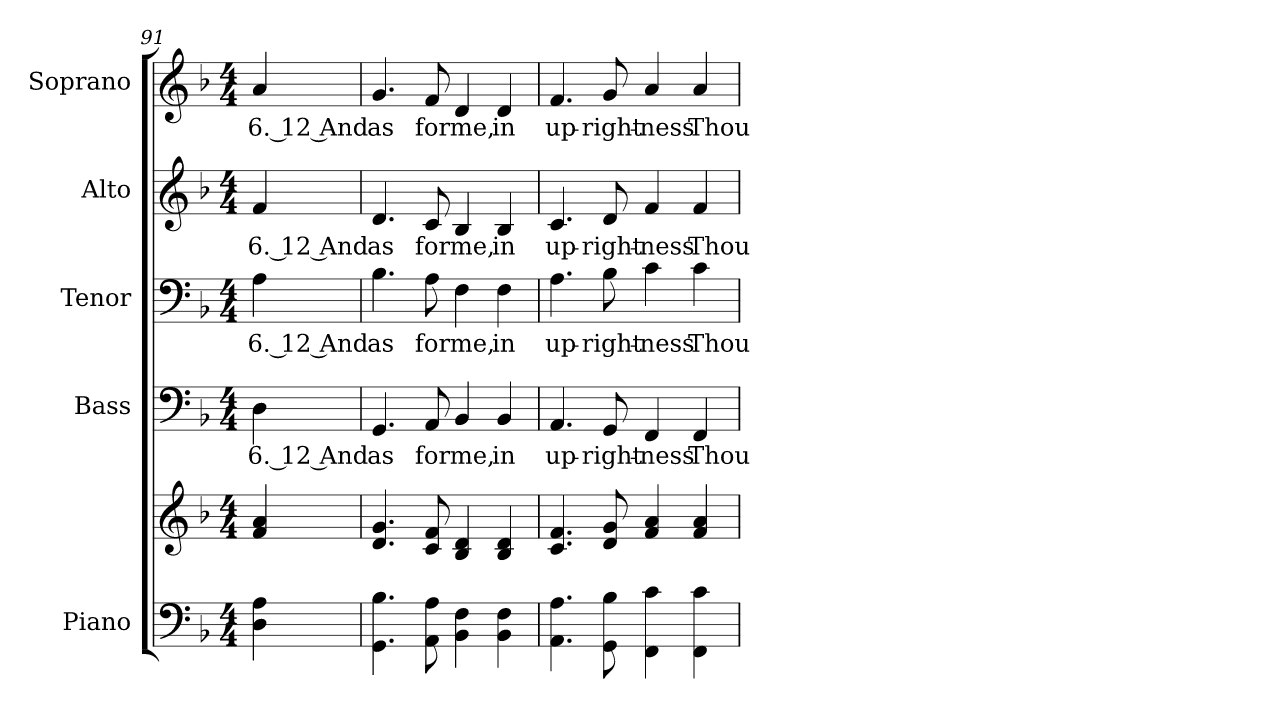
**kern	**kern	**kern	**text	**kern	**text	**kern	**text	**kern	**text
*part5	*part5	*part4	*part4	*part3	*part3	*part2	*part2	*part1	*part1
*staff6	*staff5	*staff4	*staff4	*staff3	*staff3	*staff2	*staff2	*staff1	*staff1
*I"Piano	*	*I"Bass	*	*I"Tenor	*	*I"Alto	*	*I"Soprano	*
*I'Pno.	*	*I'B.	*	*I'T.	*	*I'A.	*	*I'S.	*
*clefF4	*clefG2	*clefF4	*	*clefF4	*	*clefG2	*	*clefG2	*
*k[b-]	*k[b-]	*k[b-]	*	*k[b-]	*	*k[b-]	*	*k[b-]	*
*F:	*F:	*F:	*	*F:	*	*F:	*	*F:	*
*M4/4	*M4/4	*M4/4	*	*M4/4	*	*M4/4	*	*M4/4	*
=91	=91	=91	=91	=91	=91	=91	=91	=91	=91
!	!	!	!LO:LY:b:color=#000000	!	!	!	!	!	!
!	!	!	!	!	!LO:LY:b:color=#000000	!	!	!	!
!	!	!	!	!	!	!	!LO:LY:b:color=#000000	!	!
!	!	!	!	!	!	!	!	!	!LO:LY:b:color=#000000
4Di\ 4Ai	4fi/ 4ai	4Di\	6. 12 And	4Ai\	6. 12 And	4fi/	6. 12 And	4ai/	6. 12 And
=92	=92	=92	=92	=92	=92	=92	=92	=92	=92
!	!	!	!LO:LY:b:color=#000000	!	!	!	!	!	!
!	!	!	!	!	!LO:LY:b:color=#000000	!	!	!	!
!	!	!	!	!	!	!	!LO:LY:b:color=#000000	!	!
!	!	!	!	!	!	!	!	!	!LO:LY:b:color=#000000
4.GGi\ 4.B-i	4.di/ 4.gi	4.GGi/	as	4.B-i\	as	4.di/	as	4.gi/	as
!	!	!	!LO:LY:b:color=#000000	!	!	!	!	!	!
!	!	!	!	!	!LO:LY:b:color=#000000	!	!	!	!
!	!	!	!	!	!	!	!LO:LY:b:color=#000000	!	!
!	!	!	!	!	!	!	!	!	!LO:LY:b:color=#000000
8AAi\ 8Ai	8ci/ 8fi	8AAi/	for	8Ai\	for	8ci/	for	8fi/	for
!	!	!	!LO:LY:b:color=#000000	!	!	!	!	!	!
!	!	!	!	!	!LO:LY:b:color=#000000	!	!	!	!
!	!	!	!	!	!	!	!LO:LY:b:color=#000000	!	!
!	!	!	!	!	!	!	!	!	!LO:LY:b:color=#000000
4BB-i\ 4Fi	4B-i/ 4di	4BB-i/	me,	4Fi\	me,	4B-i/	me,	4di/	me,
!	!	!	!LO:LY:b:color=#000000	!	!	!	!	!	!
!	!	!	!	!	!LO:LY:b:color=#000000	!	!	!	!
!	!	!	!	!	!	!	!LO:LY:b:color=#000000	!	!
!	!	!	!	!	!	!	!	!	!LO:LY:b:color=#000000
4BB-i\ 4Fi	4B-i/ 4di	4BB-i/	in	4Fi\	in	4B-i/	in	4di/	in
!!LO:PB:g=z
=93	=93	=93	=93	=93	=93	=93	=93	=93	=93
!	!	!	!LO:LY:b:color=#000000	!	!	!	!	!	!
!	!	!	!	!	!LO:LY:b:color=#000000	!	!	!	!
!	!	!	!	!	!	!	!LO:LY:b:color=#000000	!	!
!	!	!	!	!	!	!	!	!	!LO:LY:b:color=#000000
4.AAi\ 4.Ai	4.ci/ 4.fi	4.AAi/	up-	4.Ai\	up-	4.ci/	up-	4.fi/	up-
!	!	!	!LO:LY:b:color=#000000	!	!	!	!	!	!
!	!	!	!	!	!LO:LY:b:color=#000000	!	!	!	!
!	!	!	!	!	!	!	!LO:LY:b:color=#000000	!	!
!	!	!	!	!	!	!	!	!	!LO:LY:b:color=#000000
8GGi\ 8B-i	8di/ 8gi	8GGi/	-right-	8B-i\	-right-	8di/	-right-	8gi/	-right-
!	!	!	!LO:LY:b:color=#000000	!	!	!	!	!	!
!	!	!	!	!	!LO:LY:b:color=#000000	!	!	!	!
!	!	!	!	!	!	!	!LO:LY:b:color=#000000	!	!
!	!	!	!	!	!	!	!	!	!LO:LY:b:color=#000000
4FFi\ 4ci	4fi/ 4ai	4FFi/	-ness	4ci\	-ness	4fi/	-ness	4ai/	-ness
!	!	!	!LO:LY:b:color=#000000	!	!	!	!	!	!
!	!	!	!	!	!LO:LY:b:color=#000000	!	!	!	!
!	!	!	!	!	!	!	!LO:LY:b:color=#000000	!	!
!	!	!	!	!	!	!	!	!	!LO:LY:b:color=#000000
4FFi\ 4ci	4fi/ 4ai	4FFi/	Thou	4ci\	Thou	4fi/	Thou	4ai/	Thou
=	=	=	=	=	=	=	=	=	=
*-	*-	*-	*-	*-	*-	*-	*-	*-	*-
